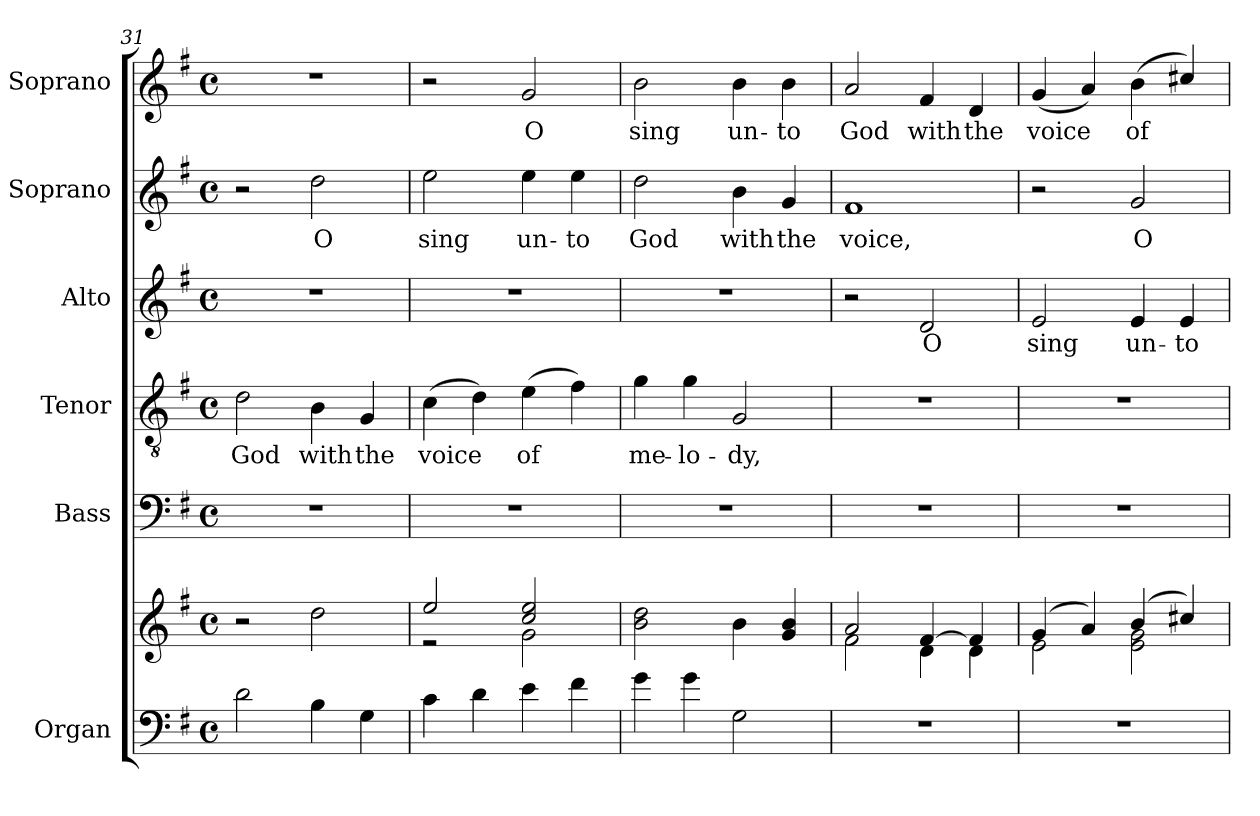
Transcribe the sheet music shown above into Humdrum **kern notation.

**kern	**kern	**kern	**kern	**text	**kern	**text	**kern	**text	**kern	**text
*part6	*part6	*part5	*part4	*part4	*part3	*part3	*part2	*part2	*part1	*part1
*staff7	*staff6	*staff5	*staff4	*staff4	*staff3	*staff3	*staff2	*staff2	*staff1	*staff1
*I"Organ	*	*I"Bass	*I"Tenor	*	*I"Alto	*	*I"Soprano	*	*I"Soprano	*
*I'Org.	*	*I'B.	*I'T.	*	*I'A.	*	*I'S.	*	*I'S.	*
*clefF4	*clefG2	*clefF4	*clefGv2	*	*clefG2	*	*clefG2	*	*clefG2	*
*	*	*	*ITrd7c12	*	*	*	*	*	*	*
*k[f#]	*k[f#]	*k[f#]	*k[f#]	*	*k[f#]	*	*k[f#]	*	*k[f#]	*
*G:	*G:	*G:	*G:	*	*G:	*	*G:	*	*G:	*
*M4/4	*M4/4	*M4/4	*M4/4	*	*M4/4	*	*M4/4	*	*M4/4	*
*met(c)	*met(c)	*met(c)	*met(c)	*	*met(c)	*	*met(c)	*	*met(c)	*
=31	=31	=31	=31	=31	=31	=31	=31	=31	=31	=31
!	!	!	!	!LO:LY:b:color=#000000	!	!	!	!	!	!
2di\	2r	1r	2Di\	God	1r	.	2r	.	1r	.
!	!	!	!	!LO:LY:b:color=#000000	!	!	!	!	!	!
!	!	!	!	!	!	!	!	!LO:LY:b:color=#000000	!	!
4Bi\	2ddi\	.	4BBi\	with	.	.	2ddi\	O	.	.
!	!	!	!	!LO:LY:b:color=#000000	!	!	!	!	!	!
4Gi\	.	.	4GGi/	the	.	.	.	.	.	.
=32	=32	=32	=32	=32	=32	=32	=32	=32	=32	=32
*	*^	*	*	*	*	*	*	*	*	*
!	!	!	!	!	!LO:LY:b:color=#000000	!	!	!	!	!	!
!	!	!	!	!	!	!	!	!	!LO:LY:b:color=#000000	!	!
4ci\	2eei/	2r	1r	(4Ci\	voice	1r	.	2eei\	sing	2r	.
4di\	.	.	.	4Di\)	.	.	.	.	.	.	.
!	!	!	!	!	!LO:LY:b:color=#000000	!	!	!	!	!	!
!	!	!	!	!	!	!	!	!	!LO:LY:b:color=#000000	!	!
!	!	!	!	!	!	!	!	!	!	!	!LO:LY:b:color=#000000
4ei\	2cci/ 2eei	2gi\	.	(4Ei\	of	.	.	4eei\	un-	2gi/	O
!	!	!	!	!	!	!	!	!	!LO:LY:b:color=#000000	!	!
4f#i\	.	.	.	4F#i\)	.	.	.	4eei\	-to	.	.
*	*v	*v	*	*	*	*	*	*	*	*	*
=33	=33	=33	=33	=33	=33	=33	=33	=33	=33	=33
!	!	!	!	!LO:LY:b:color=#000000	!	!	!	!	!	!
!	!	!	!	!	!	!	!	!LO:LY:b:color=#000000	!	!
!	!	!	!	!	!	!	!	!	!	!LO:LY:b:color=#000000
4gi\	2bi\ 2ddi	1r	4Gi\	me-	1r	.	2ddi\	God	2bi\	sing
!	!	!	!	!LO:LY:b:color=#000000	!	!	!	!	!	!
4gi\	.	.	4Gi\	-lo-	.	.	.	.	.	.
!	!	!	!	!LO:LY:b:color=#000000	!	!	!	!	!	!
!	!	!	!	!	!	!	!	!LO:LY:b:color=#000000	!	!
!	!	!	!	!	!	!	!	!	!	!LO:LY:b:color=#000000
2Gi\	4bi\	.	2GGi/	-dy,	.	.	4bi\	with	4bi\	un-
!	!	!	!	!	!	!	!	!LO:LY:b:color=#000000	!	!
!	!	!	!	!	!	!	!	!	!	!LO:LY:b:color=#000000
.	4gi/ 4bi	.	.	.	.	.	4gi/	the	4bi\	-to
!!LO:PB:g=z
=34	=34	=34	=34	=34	=34	=34	=34	=34	=34	=34
*	*^	*	*	*	*	*	*	*	*	*
!	!	!	!	!	!	!	!	!	!LO:LY:b:color=#000000	!	!
!	!	!	!	!	!	!	!	!	!	!	!LO:LY:b:color=#000000
1r	2ai/	2f#i\	1r	1r	.	2r	.	1f#i	voice,	2ai/	God
!	!	!	!	!	!	!	!LO:LY:b:color=#000000	!	!	!	!
!	!	!	!	!	!	!	!	!	!	!	!LO:LY:b:color=#000000
.	[>4f#i/	4di\	.	.	.	2di/	O	.	.	4f#i/	with
!	!	!	!	!	!	!	!	!	!	!	!LO:LY:b:color=#000000
.	4f#i/]	4di\	.	.	.	.	.	.	.	4di/	the
=35	=35	=35	=35	=35	=35	=35	=35	=35	=35	=35	=35
!	!	!	!	!	!	!	!LO:LY:b:color=#000000	!	!	!	!
!	!	!	!	!	!	!	!	!	!	!	!LO:LY:b:color=#000000
1r	(4gi/	2ei\	1r	1r	.	2ei/	sing	2r	.	(4gi/	voice
.	4ai/)	.	.	.	.	.	.	.	.	4ai/)	.
!	!	!	!	!	!	!	!LO:LY:b:color=#000000	!	!	!	!
!	!	!	!	!	!	!	!	!	!LO:LY:b:color=#000000	!	!
!	!	!	!	!	!	!	!	!	!	!	!LO:LY:b:color=#000000
.	(4bi/	2ei\ 2gi	.	.	.	4ei/	un-	2gi/	O	(4bi\	of
!	!	!	!	!	!	!	!LO:LY:b:color=#000000	!	!	!	!
.	4cc#Xi/)	.	.	.	.	4ei/	-to	.	.	4cc#Xi/)	.
*	*v	*v	*	*	*	*	*	*	*	*	*
=	=	=	=	=	=	=	=	=	=	=
*-	*-	*-	*-	*-	*-	*-	*-	*-	*-	*-
